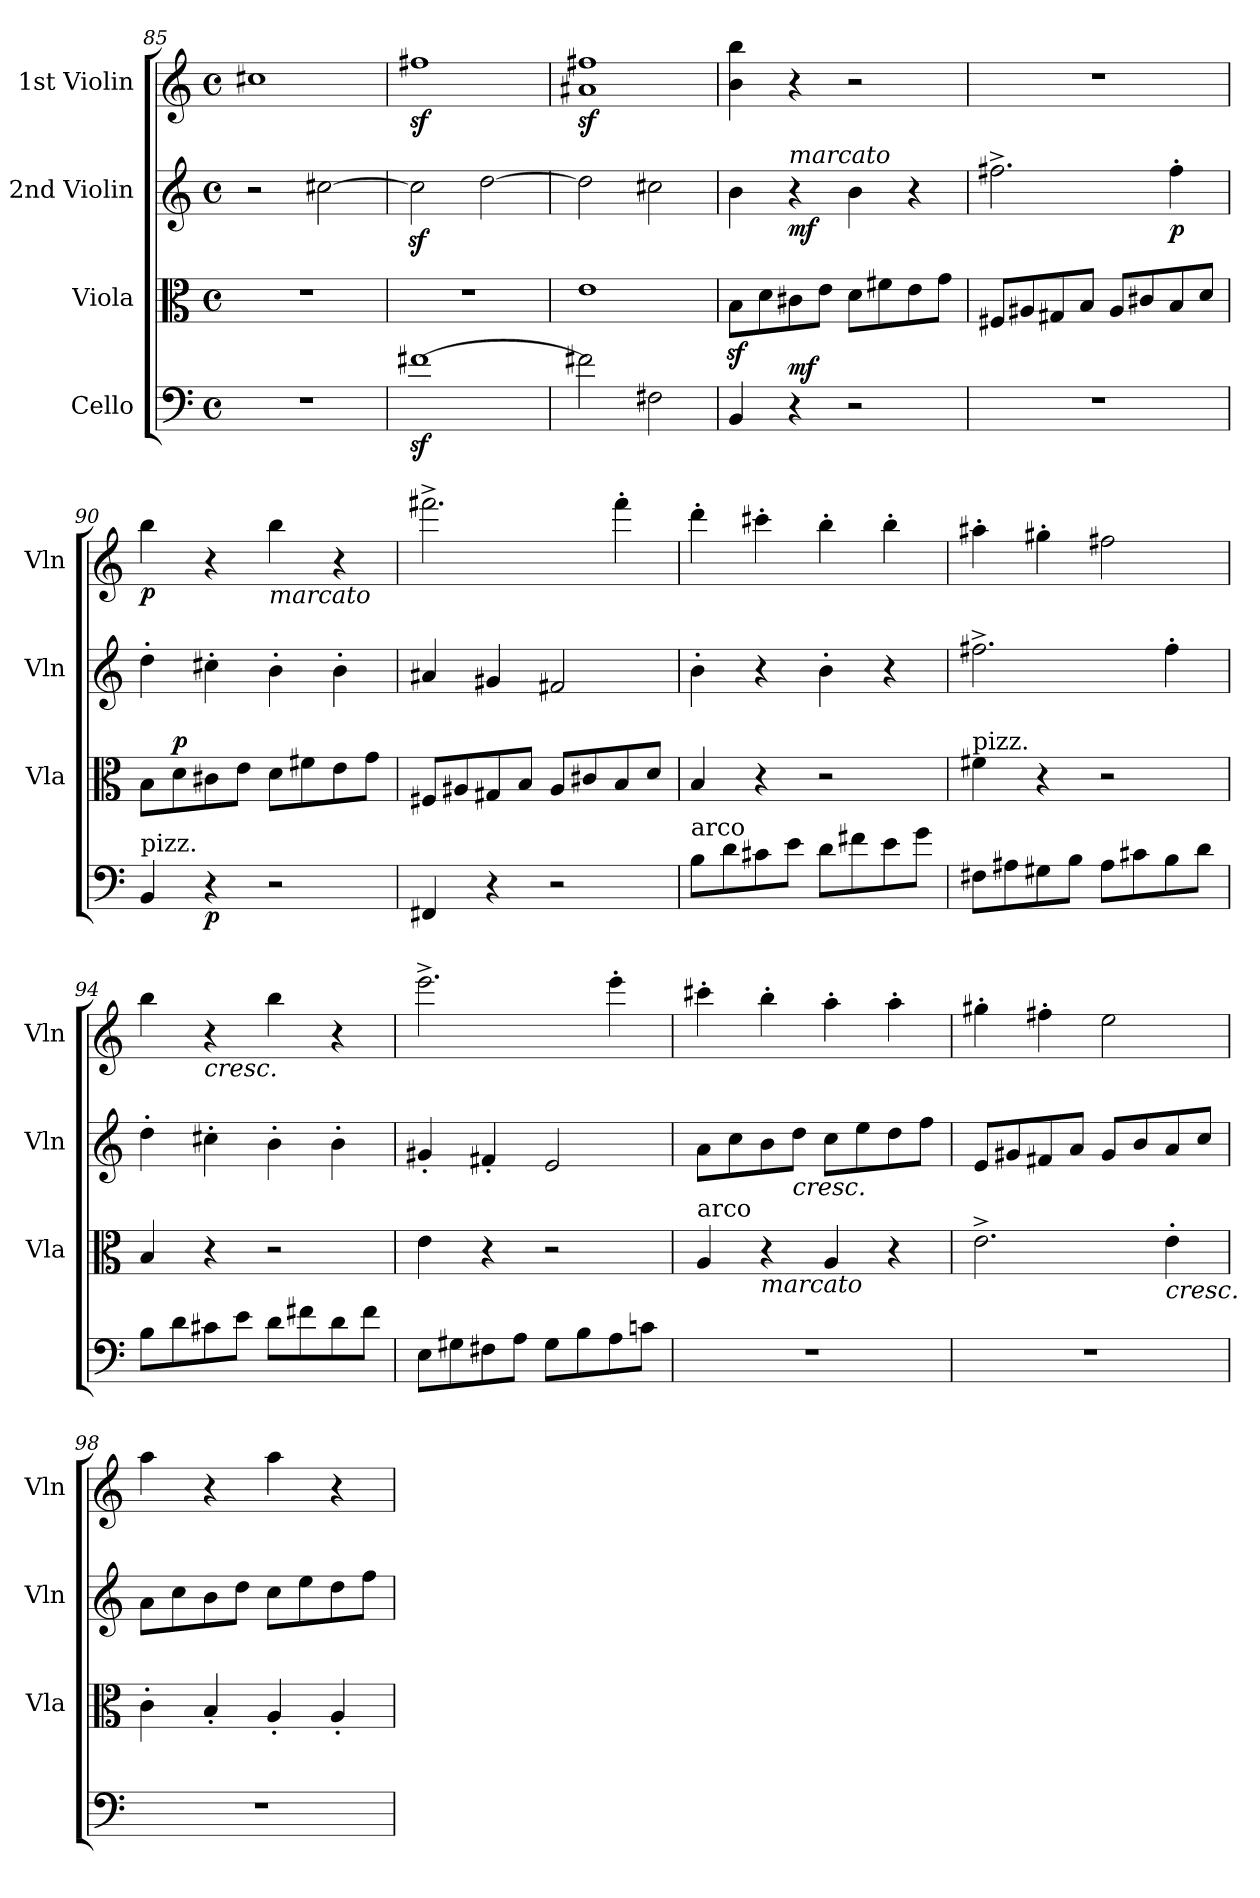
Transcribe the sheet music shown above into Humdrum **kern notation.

**kern	**dynam	**kern	**dynam	**kern	**dynam	**kern	**dynam
*part4	*part4	*part3	*part3	*part2	*part2	*part1	*part1
*staff4	*staff4	*staff3	*staff3	*staff2	*staff2	*staff1	*staff1
*I"Cello	*	*I"Viola	*	*I"2nd Violin	*	*I"1st Violin	*
*	*	*I'Vla	*	*I'Vln	*	*I'Vln	*
*clefF4	*	*clefC3	*	*clefG2	*	*clefG2	*
*k[]	*	*k[]	*	*k[]	*	*k[]	*
*C:	*	*C:	*	*C:	*	*C:	*
*M4/4	*	*M4/4	*	*M4/4	*	*M4/4	*
*met(c)	*	*met(c)	*	*met(c)	*	*met(c)	*
=85	=85	=85	=85	=85	=85	=85	=85
1r	.	1r	.	2r	.	1cc#X	.
.	.	.	.	[2cc#X\	.	.	.
=86	=86	=86	=86	=86	=86	=86	=86
[1f#Xz<	.	1r	.	2cc#z<\]	.	1ff#Xz<	.
.	.	.	.	[2dd\	.	.	.
=87	=87	=87	=87	=87	=87	=87	=87
2f#X\]	.	1e	.	2dd\]	.	1a#Xz< 1ff#Xz<	.
2F#X\	.	.	.	2cc#X\	.	.	.
=88	=88	=88	=88	=88	=88	=88	=88
4BB/	.	8Bz<\L	.	4b\	.	4b\ 4bb\	.
.	.	8d\	.	.	.	.	.
!	!	!	!	!LO:TX:a:i:t=marcato	!	!	!
!	!LO:DY:a	!	!	!	!LO:DY:b	!	!
4r	mf	8c#X\	.	4r	mf	4r	.
.	.	8e\J	.	.	.	.	.
2r	.	8d\L	.	4b\	.	2r	.
.	.	8f#X\	.	.	.	.	.
.	.	8e\	.	4r	.	.	.
.	.	8g\J	.	.	.	.	.
=89	=89	=89	=89	=89	=89	=89	=89
1r	.	8F#X/L	.	2.ff#X^\	.	1r	.
.	.	8A#X/	.	.	.	.	.
.	.	8G#X/	.	.	.	.	.
.	.	8B/J	.	.	.	.	.
.	.	8A#/L	.	.	.	.	.
.	.	8c#X/	.	.	.	.	.
!	!	!	!	!	!LO:DY:b	!	!
.	.	8B/	.	4ff#'\	p	.	.
.	.	8d/J	.	.	.	.	.
=90	=90	=90	=90	=90	=90	=90	=90
!LO:TX:a:t=pizz.	!	!	!	!	!	!	!
!	!	!	!	!	!	!	!LO:DY:b
4BB/	.	8B\L	.	4dd'\	.	4bb\	p
!	!	!	!LO:DY:a	!	!	!	!
.	.	8d\	p	.	.	.	.
!	!LO:DY:b	!	!	!	!	!	!
4r	p	8c#X\	.	4cc#X'\	.	4r	.
.	.	8e\J	.	.	.	.	.
!	!	!	!	!	!	!LO:TX:b:i:t=marcato	!
2r	.	8d\L	.	4b'\	.	4bb\	.
.	.	8f#X\	.	.	.	.	.
.	.	8e\	.	4b'\	.	4r	.
.	.	8g\J	.	.	.	.	.
!!LO:LB:g=z
=91	=91	=91	=91	=91	=91	=91	=91
4FF#X/	.	8F#X/L	.	4a#X/	.	2.fff#X^\	.
.	.	8A#X/	.	.	.	.	.
4r	.	8G#X/	.	4g#X/	.	.	.
.	.	8B/J	.	.	.	.	.
2r	.	8A#/L	.	2f#X/	.	.	.
.	.	8c#X/	.	.	.	.	.
.	.	8B/	.	.	.	4fff#'\	.
.	.	8d/J	.	.	.	.	.
=92	=92	=92	=92	=92	=92	=92	=92
!LO:TX:a:t=arco	!	!	!	!	!	!	!
8B\L	.	4B/	.	4b'\	.	4ddd'\	.
8d\	.	.	.	.	.	.	.
8c#X\	.	4r	.	4r	.	4ccc#X'\	.
8e\J	.	.	.	.	.	.	.
8d\L	.	2r	.	4b'\	.	4bb'\	.
8f#X\	.	.	.	.	.	.	.
8e\	.	.	.	4r	.	4bb'\	.
8g\J	.	.	.	.	.	.	.
=93	=93	=93	=93	=93	=93	=93	=93
!	!	!LO:TX:a:t=pizz.	!	!	!	!	!
8F#X\L	.	4f#X\	.	2.ff#X^\	.	4aa#X'\	.
8A#X\	.	.	.	.	.	.	.
8G#X\	.	4r	.	.	.	4gg#X'\	.
8B\J	.	.	.	.	.	.	.
8A#\L	.	2r	.	.	.	2ff#X\	.
8c#X\	.	.	.	.	.	.	.
8B\	.	.	.	4ff#'\	.	.	.
8d\J	.	.	.	.	.	.	.
=94	=94	=94	=94	=94	=94	=94	=94
8B\L	.	4B/	.	4dd'\	.	4bb\	.
8d\	.	.	.	.	.	.	.
!	!	!	!	!	!	!LO:TX:b:i:t=cresc.	!
8c#X\	.	4r	.	4cc#X'\	.	4r	.
8e\J	.	.	.	.	.	.	.
8d\L	.	2r	.	4b'\	.	4bb\	.
8f#X\	.	.	.	.	.	.	.
8d\	.	.	.	4b'\	.	4r	.
8f#\J	.	.	.	.	.	.	.
=95	=95	=95	=95	=95	=95	=95	=95
8E\L	.	4e\	.	4g#X'/	.	2.eee^\	.
8G#X\	.	.	.	.	.	.	.
8F#X\	.	4r	.	4f#X'/	.	.	.
8A\J	.	.	.	.	.	.	.
8G#\L	.	2r	.	2e/	.	.	.
8B\	.	.	.	.	.	.	.
8A\	.	.	.	.	.	4eee'\	.
8cn\J	.	.	.	.	.	.	.
=96	=96	=96	=96	=96	=96	=96	=96
!	!	!LO:TX:a:t=arco	!	!	!	!	!
1r	.	4A/	.	8a\L	.	4ccc#X'\	.
.	.	.	.	8cc\	.	.	.
!	!	!LO:TX:b:i:t=marcato	!	!	!	!	!
.	.	4r	.	8b\	.	4bb'\	.
!	!	!	!	!LO:TX:b:i:t=cresc.	!	!	!
.	.	.	.	8dd\J	.	.	.
.	.	4A/	.	8cc\L	.	4aa'\	.
.	.	.	.	8ee\	.	.	.
.	.	4r	.	8dd\	.	4aa'\	.
.	.	.	.	8ff\J	.	.	.
=97	=97	=97	=97	=97	=97	=97	=97
1r	.	2.e^\	.	8e/L	.	4gg#X'\	.
.	.	.	.	8g#X/	.	.	.
.	.	.	.	8f#X/	.	4ff#X'\	.
.	.	.	.	8a/J	.	.	.
.	.	.	.	8g#/L	.	2ee\	.
.	.	.	.	8b/	.	.	.
!	!	!LO:TX:b:i:t=cresc.	!	!	!	!	!
.	.	4e'\	.	8a/	.	.	.
.	.	.	.	8cc/J	.	.	.
=98	=98	=98	=98	=98	=98	=98	=98
1r	.	4c'\	.	8a\L	.	4aa\	.
.	.	.	.	8cc\	.	.	.
.	.	4B'/	.	8b\	.	4r	.
.	.	.	.	8dd\J	.	.	.
.	.	4A'/	.	8cc\L	.	4aa\	.
.	.	.	.	8ee\	.	.	.
.	.	4A'/	.	8dd\	.	4r	.
.	.	.	.	8ff\J	.	.	.
=	=	=	=	=	=	=	=
*-	*-	*-	*-	*-	*-	*-	*-
